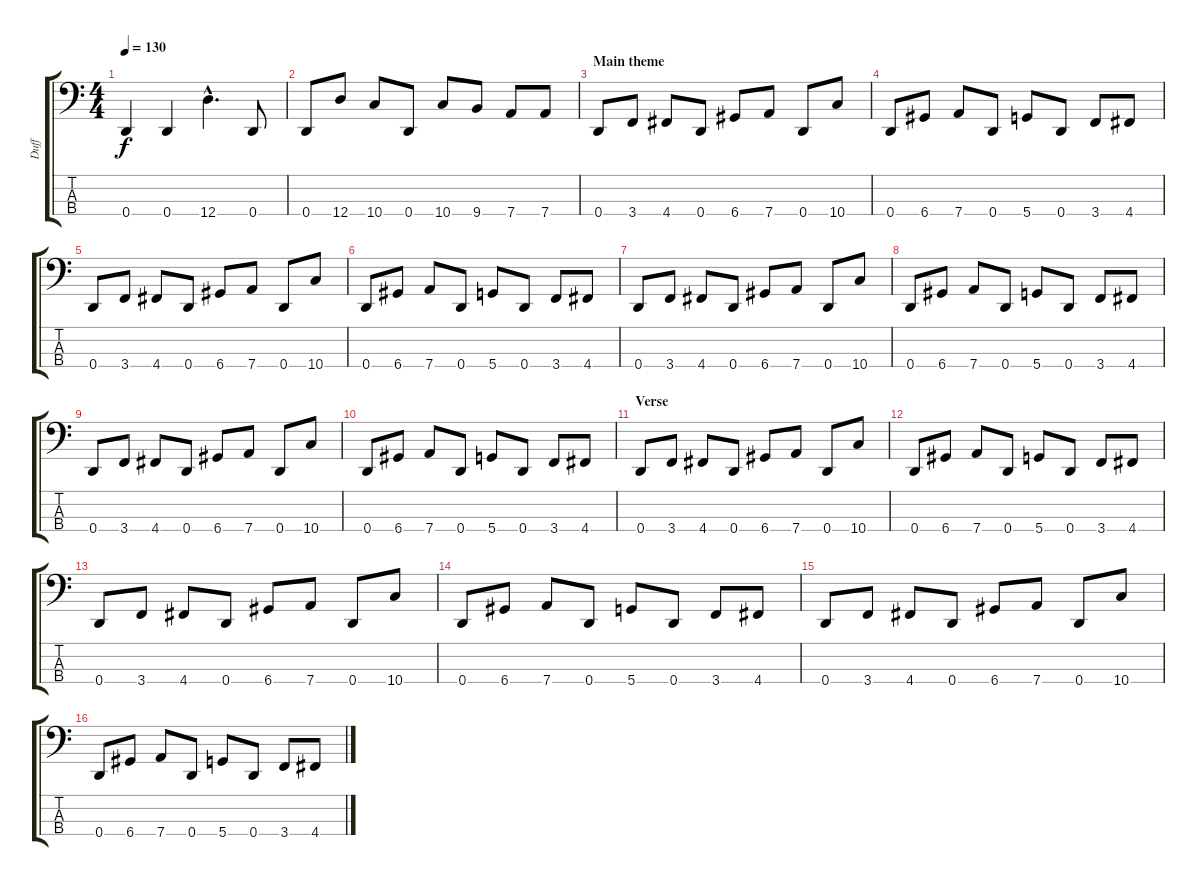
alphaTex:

\track ("Duff" "Duff") {instrument electricbasspick}
\staff {score tabs}
\tuning (G2 D2 A1 D1) {hide}
\ts (4 4)
\tempo 130
\clef f4
\ks c
0.4.4{dy f} 0.4.4 12.4{hac}.4{d} 0.4.8 |
0.4.8 12.4.8 10.4.8 0.4.8 10.4.8 9.4.8 7.4.8 7.4.8 |
\section ("" "Main theme")
0.4.8 3.4.8 4.4.8 0.4.8 6.4.8 7.4.8 0.4.8 10.4.8 |
0.4.8 6.4.8 7.4.8 0.4.8 5.4.8 0.4.8 3.4.8 4.4.8 |
0.4.8 3.4.8 4.4.8 0.4.8 6.4.8 7.4.8 0.4.8 10.4.8 |
0.4.8 6.4.8 7.4.8 0.4.8 5.4.8 0.4.8 3.4.8 4.4.8 |
0.4.8 3.4.8 4.4.8 0.4.8 6.4.8 7.4.8 0.4.8 10.4.8 |
0.4.8 6.4.8 7.4.8 0.4.8 5.4.8 0.4.8 3.4.8 4.4.8 |
0.4.8 3.4.8 4.4.8 0.4.8 6.4.8 7.4.8 0.4.8 10.4.8 |
0.4.8 6.4.8 7.4.8 0.4.8 5.4.8 0.4.8 3.4.8 4.4.8 |
\section ("" "Verse")
0.4.8 3.4.8 4.4.8 0.4.8 6.4.8 7.4.8 0.4.8 10.4.8 |
0.4.8 6.4.8 7.4.8 0.4.8 5.4.8 0.4.8 3.4.8 4.4.8 |
0.4.8 3.4.8 4.4.8 0.4.8 6.4.8 7.4.8 0.4.8 10.4.8 |
0.4.8 6.4.8 7.4.8 0.4.8 5.4.8 0.4.8 3.4.8 4.4.8 |
0.4.8 3.4.8 4.4.8 0.4.8 6.4.8 7.4.8 0.4.8 10.4.8 |
0.4.8 6.4.8 7.4.8 0.4.8 5.4.8 0.4.8 3.4.8 4.4.8
